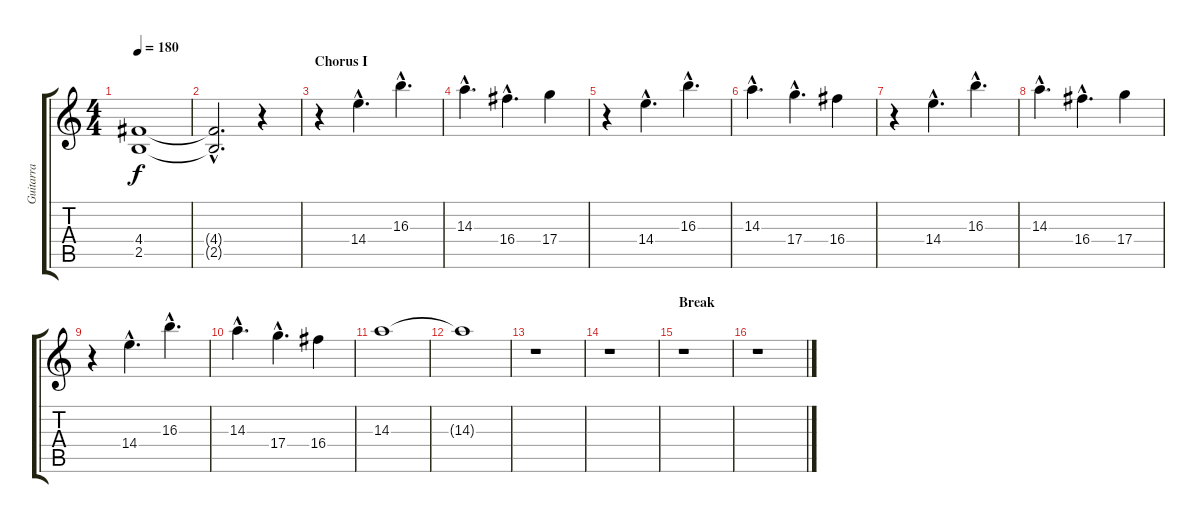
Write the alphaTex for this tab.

\track ("Guitarra" "Guitarra") {instrument overdrivenguitar}
\staff {score tabs}
\tuning (E4 B3 G3 D3 A2 E2) {hide}
\ts (4 4)
\tempo 180
\clef g2
\ks c
(4.4 2.5).1{dy f} |
(4.4{hac t} 2.5{hac t}).2{d} r.4 |
\section ("" "Chorus I")
r.4 14.4{hac}.4{d} 16.3{hac}.4{d} |
14.3{hac}.4{d} 16.4{hac}.4{d} 17.4.4 |
r.4 14.4{hac}.4{d} 16.3{hac}.4{d} |
14.3{hac}.4{d} 17.4{hac}.4{d} 16.4.4 |
r.4 14.4{hac}.4{d} 16.3{hac}.4{d} |
14.3{hac}.4{d} 16.4{hac}.4{d} 17.4.4 |
r.4 14.4{hac}.4{d} 16.3{hac}.4{d} |
14.3{hac}.4{d} 17.4{hac}.4{d} 16.4.4 |
14.3.1 |
14.3{t}.1{volume 0} |
r.1 |
r.1 |
\section ("" "Break")
r.1 |
r.1
